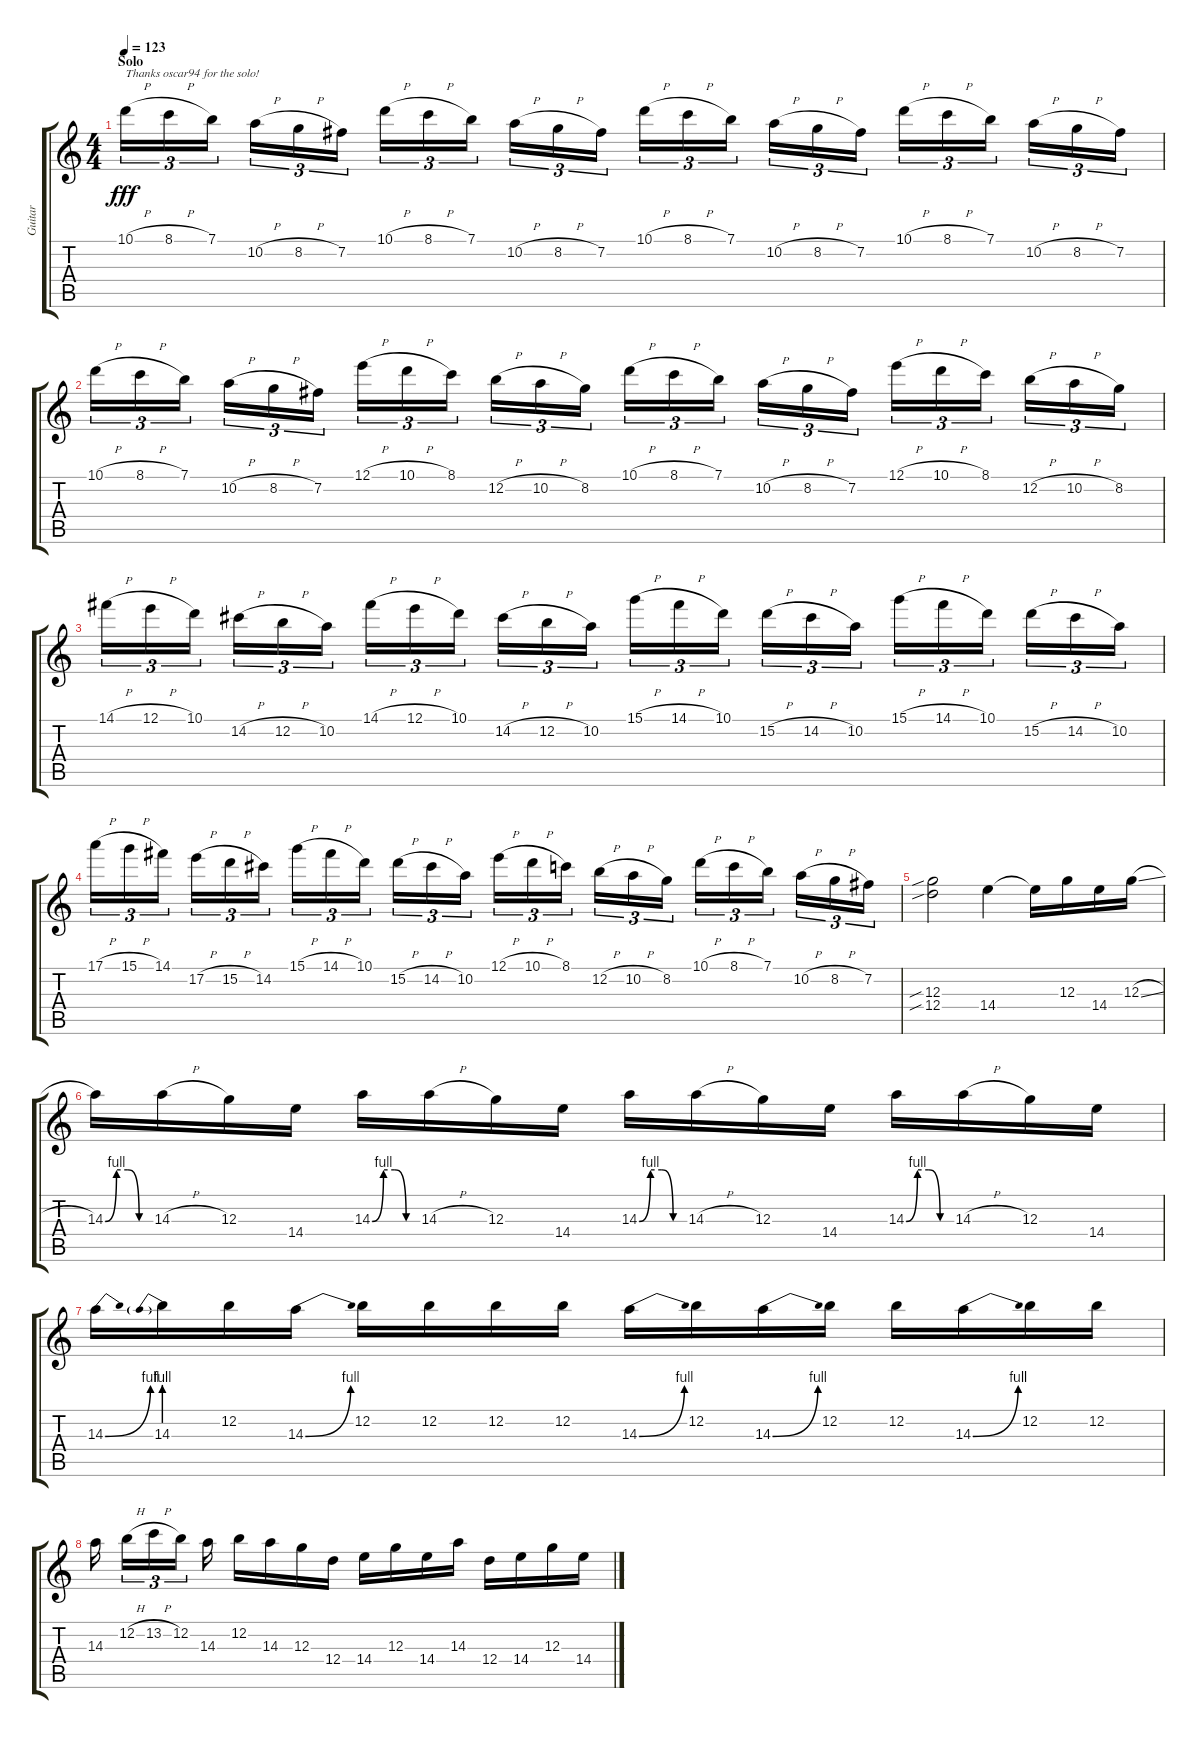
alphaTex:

\track ("Guitar" "Guitar") {instrument distortionguitar}
\staff {score tabs}
\tuning (E4 B3 G3 D3 A2 E2) {hide}
\ts (4 4)
\section ("" "Solo")
\tempo 123
\clef g2
\ks c
10.1{h}.16{tu (3 2) txt "Thanks oscar94 for the solo!" dy fff} 8.1{h}.16{tu (3 2)} 7.1.16{tu (3 2) beam splitsecondary} 10.2{h}.16{tu (3 2)} 8.2{h}.16{tu (3 2)} 7.2.16{tu (3 2)} 10.1{h}.16{tu (3 2)} 8.1{h}.16{tu (3 2)} 7.1.16{tu (3 2) beam splitsecondary} 10.2{h}.16{tu (3 2)} 8.2{h}.16{tu (3 2)} 7.2.16{tu (3 2)} 10.1{h}.16{tu (3 2)} 8.1{h}.16{tu (3 2)} 7.1.16{tu (3 2) beam splitsecondary} 10.2{h}.16{tu (3 2)} 8.2{h}.16{tu (3 2)} 7.2.16{tu (3 2)} 10.1{h}.16{tu (3 2)} 8.1{h}.16{tu (3 2)} 7.1.16{tu (3 2) beam splitsecondary} 10.2{h}.16{tu (3 2)} 8.2{h}.16{tu (3 2)} 7.2.16{tu (3 2)} |
10.1{h}.16{tu (3 2)} 8.1{h}.16{tu (3 2)} 7.1.16{tu (3 2) beam splitsecondary} 10.2{h}.16{tu (3 2)} 8.2{h}.16{tu (3 2)} 7.2.16{tu (3 2)} 12.1{h}.16{tu (3 2)} 10.1{h}.16{tu (3 2)} 8.1.16{tu (3 2) beam splitsecondary} 12.2{h}.16{tu (3 2)} 10.2{h}.16{tu (3 2)} 8.2.16{tu (3 2)} 10.1{h}.16{tu (3 2)} 8.1{h}.16{tu (3 2)} 7.1.16{tu (3 2) beam splitsecondary} 10.2{h}.16{tu (3 2)} 8.2{h}.16{tu (3 2)} 7.2.16{tu (3 2)} 12.1{h}.16{tu (3 2)} 10.1{h}.16{tu (3 2)} 8.1.16{tu (3 2) beam splitsecondary} 12.2{h}.16{tu (3 2)} 10.2{h}.16{tu (3 2)} 8.2.16{tu (3 2)} |
14.1{h}.16{tu (3 2)} 12.1{h}.16{tu (3 2)} 10.1.16{tu (3 2) beam splitsecondary} 14.2{h}.16{tu (3 2)} 12.2{h}.16{tu (3 2)} 10.2.16{tu (3 2)} 14.1{h}.16{tu (3 2)} 12.1{h}.16{tu (3 2)} 10.1.16{tu (3 2) beam splitsecondary} 14.2{h}.16{tu (3 2)} 12.2{h}.16{tu (3 2)} 10.2.16{tu (3 2)} 15.1{h}.16{tu (3 2)} 14.1{h}.16{tu (3 2)} 10.1.16{tu (3 2) beam splitsecondary} 15.2{h}.16{tu (3 2)} 14.2{h}.16{tu (3 2)} 10.2.16{tu (3 2)} 15.1{h}.16{tu (3 2)} 14.1{h}.16{tu (3 2)} 10.1.16{tu (3 2) beam splitsecondary} 15.2{h}.16{tu (3 2)} 14.2{h}.16{tu (3 2)} 10.2.16{tu (3 2)} |
17.1{h}.16{tu (3 2)} 15.1{h}.16{tu (3 2)} 14.1.16{tu (3 2) beam splitsecondary} 17.2{h}.16{tu (3 2)} 15.2{h}.16{tu (3 2)} 14.2.16{tu (3 2)} 15.1{h}.16{tu (3 2)} 14.1{h}.16{tu (3 2)} 10.1.16{tu (3 2) beam splitsecondary} 15.2{h}.16{tu (3 2)} 14.2{h}.16{tu (3 2)} 10.2.16{tu (3 2)} 12.1{h}.16{tu (3 2)} 10.1{h}.16{tu (3 2)} 8.1.16{tu (3 2) beam splitsecondary} 12.2{h}.16{tu (3 2)} 10.2{h}.16{tu (3 2)} 8.2.16{tu (3 2)} 10.1{h}.16{tu (3 2)} 8.1{h}.16{tu (3 2)} 7.1.16{tu (3 2) beam splitsecondary} 10.2{h}.16{tu (3 2)} 8.2{h}.16{tu (3 2)} 7.2.16{tu (3 2)} |
(12.3{sib} 12.4{sib}).2 14.4.4 14.4{t}.16 12.3.16 14.4.16 12.3{sl}.16 |
14.3{be (custom 0 0 15 4 30 4 45 0 60 0)}.16 14.3{h}.16 12.3.16 14.4.16 14.3{be (custom 0 0 15 4 30 4 45 0 60 0)}.16 14.3{h}.16 12.3.16 14.4.16 14.3{be (custom 0 0 15 4 30 4 45 0 60 0)}.16 14.3{h}.16 12.3.16 14.4.16 14.3{be (custom 0 0 15 4 30 4 45 0 60 0)}.16 14.3{h}.16 12.3.16 14.4.16 |
14.3{be (bend 0 0 60 4)}.16 14.3{be (prebend 0 4 60 4)}.16 12.2.16 14.3{be (bend 0 0 60 4)}.16 12.2.16 12.2.16 12.2.16 12.2.16 14.3{be (bend 0 0 60 4)}.16 12.2.16 14.3{be (bend 0 0 60 4)}.16 12.2.16 12.2.16 14.3{be (bend 0 0 60 4)}.16 12.2.16 12.2.16 |
14.3.16{beam splitsecondary} 12.2{h}.16{tu (3 2)} 13.2{h}.16{tu (3 2)} 12.2.16{tu (3 2) beam splitsecondary} 14.3.16 12.2.16 14.3.16 12.3.16 12.4.16 14.4.16 12.3.16 14.4.16 14.3.16 12.4.16 14.4.16 12.3.16 14.4.16
